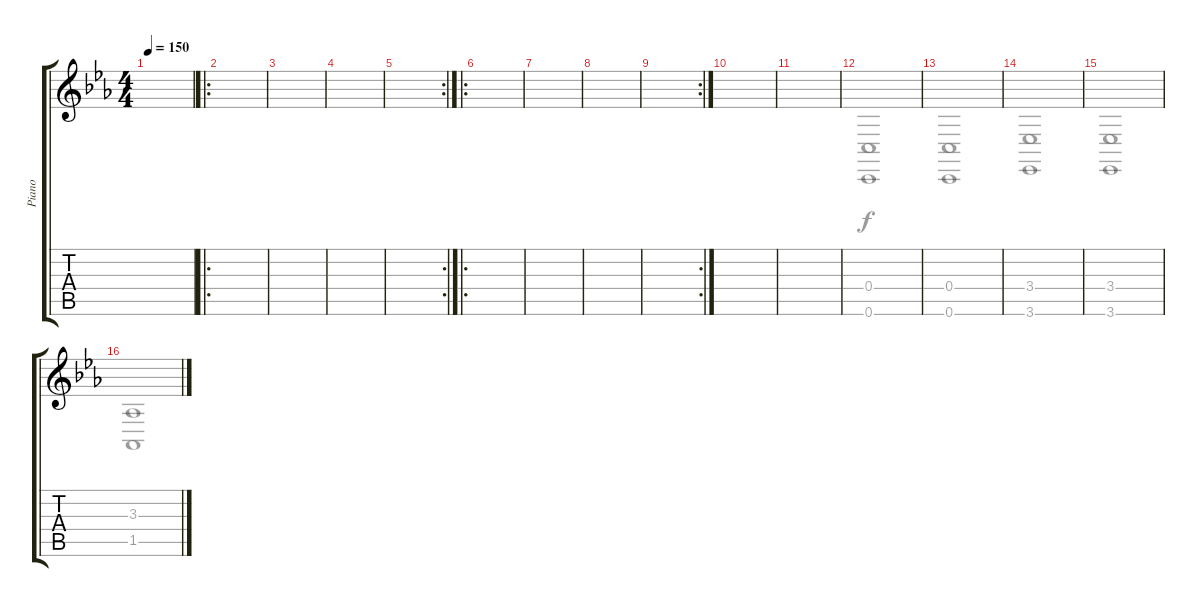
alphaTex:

\track ("Piano" "Piano") {instrument acousticgrandpiano}
\staff {score tabs}
\tuning (D4 A3 F3 C3 G2 C2) {hide}
\voice
\ts (4 4)
\tempo 150
\clef g2
\ks cminor
|
\ro
|
|
|
\rc 2
|
\ro
|
|
|
\rc 2
|
|
|
|
|
|
|
\voice
\clef g2
\ks cminor
|
|
|
|
|
|
|
|
|
|
|
(0.4 0.6).1 |
(0.4 0.6).1 |
(3.4 3.6).1 |
(3.4 3.6).1 |
(3.3 1.5).1
